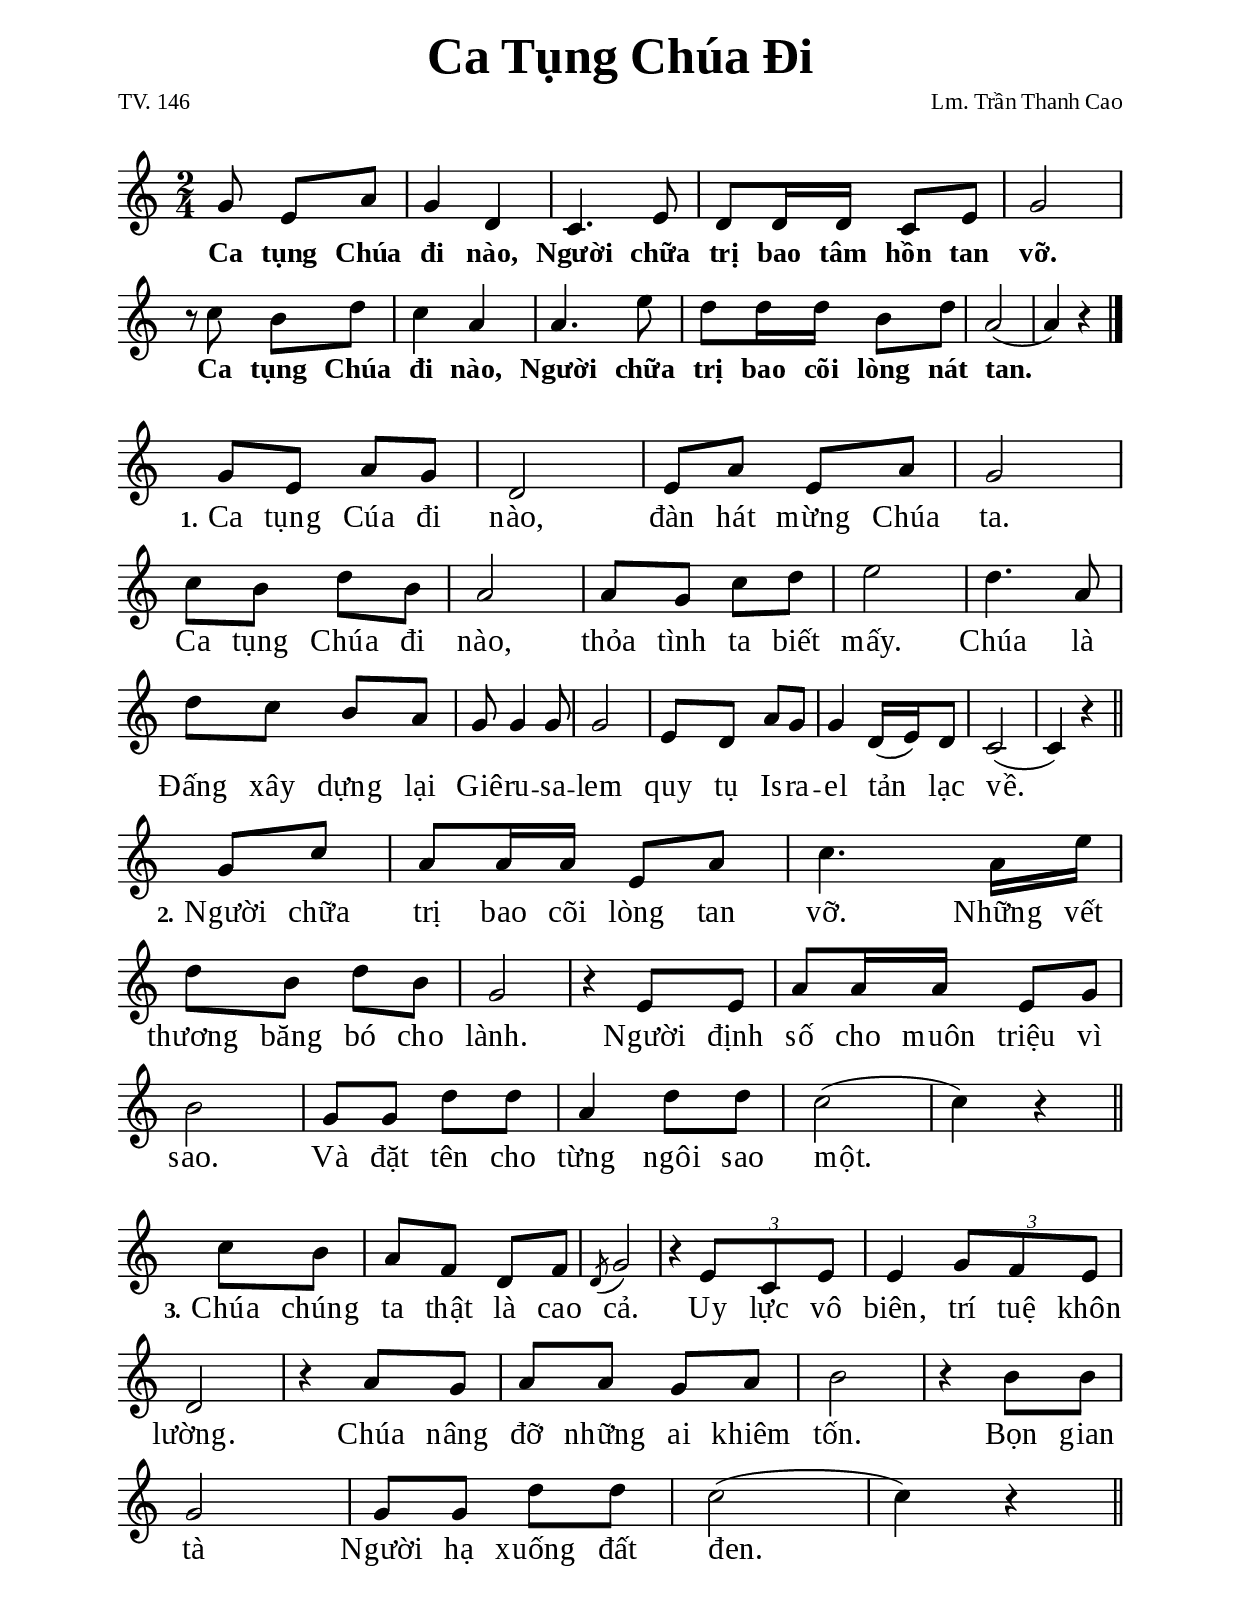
% Cài đặt chung
\version "2.20.0"
\include "english.ly"

\header {
 title = \markup { \fontsize #3 "Ca Tụng Chúa Đi" }
  poet = "TV. 146"
  composer = "Lm. Trần Thanh Cao"
  arranger = " "
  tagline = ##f
}


\paper {
  #(set-paper-size "a4")
  top-margin = 15\mm
  bottom-margin = 15\mm
  left-margin = 20\mm
  right-margin = 20\mm
  indent = #0
  #(define fonts
    (make-pango-font-tree
      "Liberation Serif"
      "Liberation Serif"
      "Liberation Serif"
      (/ 20 20)))
  page-count = #1
}

% Nhạc điệp khúc
nhacDiepKhuc = \relative c'' {
  \override Lyrics.LyricSpace.minimum-distance = #1.7
  \override Score.BarNumber.break-visibility = ##(#f #f #f)
  \partial 4. g8 e a |
  g4 d |
  c4. e8 |
  d d16 d  c8 e |
  g2 |
  r8 c b d |
  c4 a |
  a4. e'8 |
  d d16 d b8 d |
  a2 ( |
  a4) r \bar "|."
}

% Nhạc phiên khúc
nhacPhienKhucMot = \relative c'' {
  \override Lyrics.LyricSpace.minimum-distance = #2.0
  \override Score.BarNumber.break-visibility = ##(#f #f #f)
  g8 e a g |
  d2 |
  e8 a e a |
  g2 |
  c8 b d b |
  a2 |
  a8 g c d |
  e2 |
  d4. a8 |
  d8 c b a |
  g8 g4 g8 |
  g2 |
  e8 d a' g |
  g4 d16 (e) d8 |
  c2 ( |
  c4) r \bar "||"
}

nhacPhienKhucHai = \relative c'' {
  \override Lyrics.LyricSpace.minimum-distance = #2.0
  \override Score.BarNumber.break-visibility = ##(#f #f #f)
  \partial 4 g8 c |
  a a16 a e8 a |
  c4. a16 e' |
  d8 b d b |
  g2 |
  r4 e8 e |
  a a16 a e8 g |
  b2 |
  g8 g d' d |
  a4 d8 d |
  c2 ( |
  c4) r \bar "||"
}

nhacPhienKhucBa = \relative c'' {
  \override Lyrics.LyricSpace.minimum-distance = #2.0
  \override Score.BarNumber.break-visibility = ##(#f #f #f)
  \partial 4 c8 b |
  a f d f |
  \acciaccatura d8 g2 |
  r4 \tuplet 3/2 { e8 c e } |
  e4 \tuplet 3/2 { g8 f e } |
  d2 |
  r4 a'8 g |
  a a g a |
  b2 |
  r4 b8 b |
  g2 |
  g8 g d' d |
  c2 ( |
  c4) r \bar "||"
}

% Lời điệp khúc
loiDiepKhuc = \lyricmode {
  \override Lyrics.LyricText.font-series = #'bold
  Ca tụng Chúa đi nào, Người chữa trị bao tâm hồn tan vỡ.
  Ca tụng Chúa đi nào, Người chữa trị bao cõi lòng nát tan.
}

% Lời phiên khúc
loiPhienKhucMot = \lyricmode {
  \set stanza = #"1."
  Ca tụng Cúa đi nào, đàn hát mừng Chúa ta.
  Ca tụng Chúa đi nào, thỏa tình ta biết mấy.
  Chúa là Đấng xây dựng lại Giê -- ru -- sa -- lem
  quy tụ Is -- ra -- el tản lạc về.
}

loiPhienKhucHai = \lyricmode {
  \set stanza = #"2."
  Người chữa trị bao cõi lòng tan vỡ.
  Những vết thương băng bó cho lành.
  Người định số cho muôn triệu vì sao.
  Và đặt tên cho từng ngôi sao một.
}

loiPhienKhucBa = \lyricmode {
  \set stanza = #"3."
  Chúa chúng ta thật là cao cả.
  Uy lực vô biên, trí tuệ khôn lường.
  Chúa nâng đỡ những ai khiêm tốn.
  Bọn gian tà Người hạ xuống đất đen.
}


% Dàn trang
\score {
  \new ChoirStaff <<
    \new Staff = diepKhuc \with {
        \consists "Merge_rests_engraver"
        \magnifyStaff #(magstep +1)
      }
      <<
      \new Voice = beSop {
        \key c \major \time 2/4 \stemNeutral \nhacDiepKhuc
      }
    >>
    \new Lyrics \lyricsto beSop \loiDiepKhuc
  >>
  \layout {
    \override Lyrics.LyricText.font-series = #'bold
    \override Lyrics.LyricText.font-size = #+2
    \override Lyrics.LyricSpace.minimum-distance = #2.0
    \override Score.BarNumber.break-visibility = ##(#f #f #f)
  }
}

\score {
  \new ChoirStaff <<
    \new Staff = phienKhuc \with {
        \magnifyStaff #(magstep +1)
      }
      <<
      \new Voice = beSop {
        \key c \major \time 2/4 \nhacPhienKhucMot
      }
    >>
    \new Lyrics \lyricsto beSop \loiPhienKhucMot
  >>
  \layout {
    \override Staff.TimeSignature.transparent = ##t
    \override Lyrics.LyricText.font-size = #+3
    \override Lyrics.LyricSpace.minimum-distance = #2.0
    \override Score.BarNumber.break-visibility = ##(#f #f #f)
  } 
}

\score {
  \new ChoirStaff <<
    \new Staff = phienKhuc \with {
        \magnifyStaff #(magstep +1)
      }
      <<
      \new Voice = beSop {
        \key c \major \time 2/4 \nhacPhienKhucHai
      }
    >>
    \new Lyrics \lyricsto beSop \loiPhienKhucHai
  >>
  \layout {
    \override Staff.TimeSignature.transparent = ##t
    \override Lyrics.LyricText.font-size = #+3
    \override Lyrics.LyricSpace.minimum-distance = #2.0
    \override Score.BarNumber.break-visibility = ##(#f #f #f)
  } 
}

\score {
  \new ChoirStaff <<
    \new Staff = phienKhuc \with {
        \magnifyStaff #(magstep +1)
      }
      <<
      \new Voice = beSop {
        \key c \major \time 2/4 \nhacPhienKhucBa
      }
    >>
    \new Lyrics \lyricsto beSop \loiPhienKhucBa
  >>
  \layout {
    \override Staff.TimeSignature.transparent = ##t
    \override Lyrics.LyricText.font-size = #+3
    \override Lyrics.LyricSpace.minimum-distance = #2.0
    \override Score.BarNumber.break-visibility = ##(#f #f #f)
  } 
}
